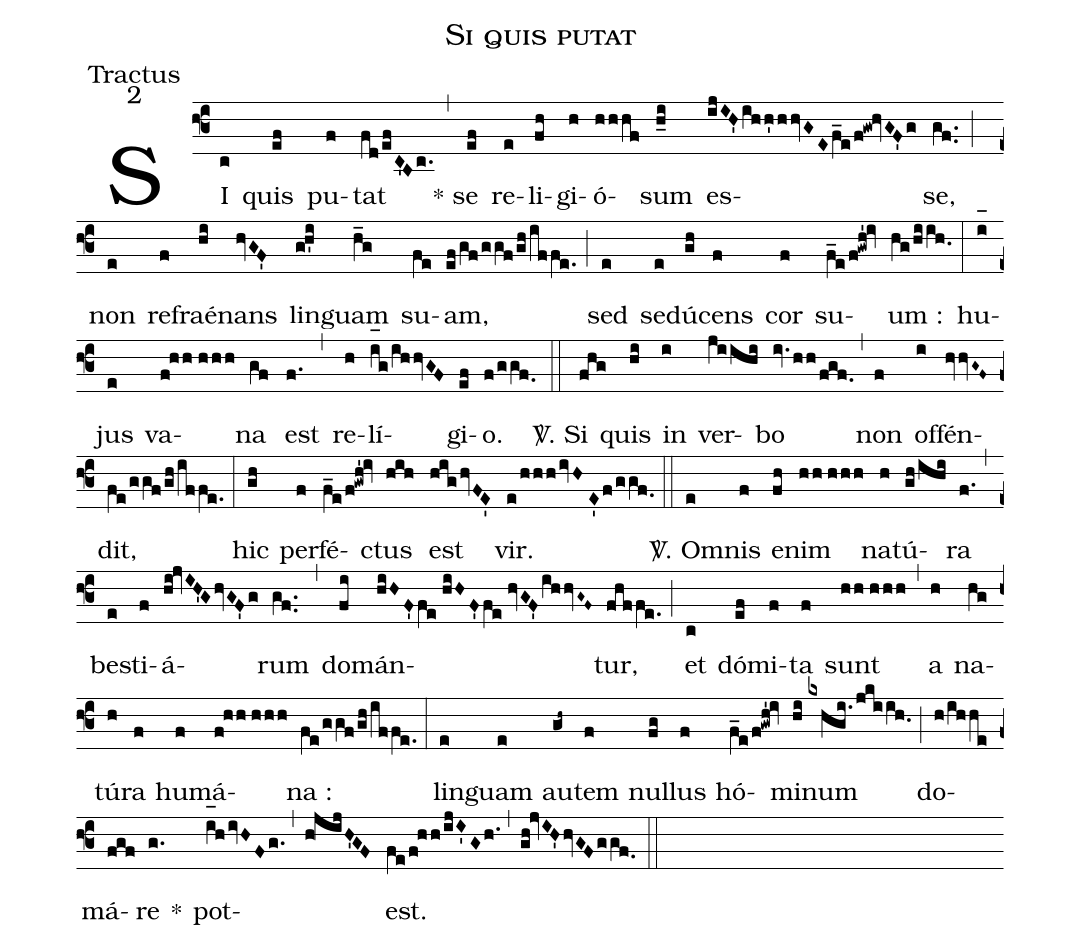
name:Si quis putat;
office-part:Tractus;
mode:2;
%%
(f3) SI(c) quis(ef) pu(f)tat(fd/efC'[ull:0]Bc.) (,) * se(ef) re(e)li(fh)gi(h)ó(hhhf)sum(h_i) es(ijIH'ihh'hhvGEf_e/f!gw!hvGF'g)se,(gf..) (;) non(e) re(f)fraé(hi)nans(hvGF') lin(gh'i)guam(h_g) su(fe)am,(ef/gf/ggf/gh/iffe.) (;) sed(e) se(e)dú(gh)cens(f) cor(f) su(f_e/f!gwh'!iv)um :(hg/hiih.0) (:) hu(i_[oh:h])jus(e) va(f!hh//hhh)na(gf) est(f.) (,) re(h)lí(i_[oh:h]g/ihhvGF)gi(ef)o.(f/ggf.0) (::)
<sp>V/</sp>. Si(fhg) quis(hi) in(i) ver(jiihi)bo(iv.hh/fgf.) (,) non(f) of(i)fén(hvvG~F~)dit,(fe/ggf/gh/iffe.) (:) hic(gh) per(f)fé(f_e/f!gwh'!iv)ctus(hih) est(highvFE') vir.(e/hhhivH//E'f/ggf.0) (::)
<nlba><sp>V/</sp>. O(e)mnis(f) </nlba>e(fh)nim(hh//hhh) na(h)tú(gh/ihi)ra(f.) (,) be(e)sti(f)á(hi!jvIH'GhvGF'g)rum(gf..) (,) do(fi)mán(hiHF'/!fe//hiHF'/!fe//hvGF'ihhvG~F~)tur,(fhffe.) (;) et(c) dó(ef)mi(f)ta(f) sunt(hh//hhh) (,) a(h) na(hg)tú(h)ra(f) hu(f)má(f!hh//hhh)na :(fe/ggf/gh/iffe.) (:) lin(e)guam(e) au(gh~)tem(f) nul(fg)lus(f) hó(f_e/f!gwh'!iv)mi(hi)num(kxhgi.jkiih.0) (;) do(h/ihhe)má(fgf)re(g.) *() pot(i_[oh:h]hivHFg.)(,)(h!jijH'GF)est.(fe/f!hh/ijI'Gh.) (,) (gh!jvIH'hvGFggf.0) (::)
